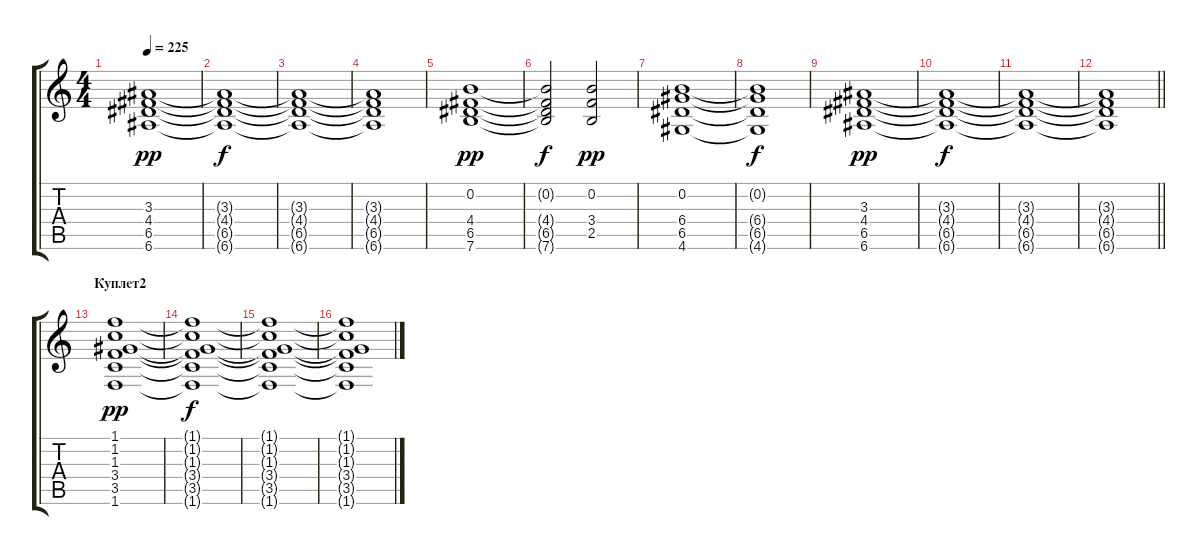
\track "" {instrument electricguitarmuted}
\staff {score tabs}
\tuning (E4 B3 G3 D3 A2 E2) {hide}
\ts (4 4)
\tempo 225
\clef g2
\ks c
(3.3 4.4 6.5 6.6).1{dy pp} |
(3.3{t} 4.4{t} 6.5{t} 6.6{t}).1{dy f} |
(3.3{t} 4.4{t} 6.5{t} 6.6{t}).1 |
(3.3{t} 4.4{t} 6.5{t} 6.6{t}).1 |
(0.2 4.4 6.5 7.6).1{dy pp} |
(0.2{t} 4.4{t} 6.5{t} 7.6{t}).2{dy f} (0.2 3.4 2.5).2{dy pp} |
(0.2 6.4 6.5 4.6).1 |
(0.2{t} 6.4{t} 6.5{t} 4.6{t}).1{dy f} |
(3.3 4.4 6.5 6.6).1{dy pp} |
(3.3{t} 4.4{t} 6.5{t} 6.6{t}).1{dy f} |
(3.3{t} 4.4{t} 6.5{t} 6.6{t}).1 |
\barLineRight lightlight
(3.3{t} 4.4{t} 6.5{t} 6.6{t}).1 |
\section ("" "Куплет2")
(1.1 1.2 1.3 3.4 3.5 1.6).1{dy pp} |
(1.1{t} 1.2{t} 1.3{t} 3.4{t} 3.5{t} 1.6{t}).1{dy f} |
(1.1{t} 1.2{t} 1.3{t} 3.4{t} 3.5{t} 1.6{t}).1 |
(1.1{t} 1.2{t} 1.3{t} 3.4{t} 3.5{t} 1.6{t}).1
